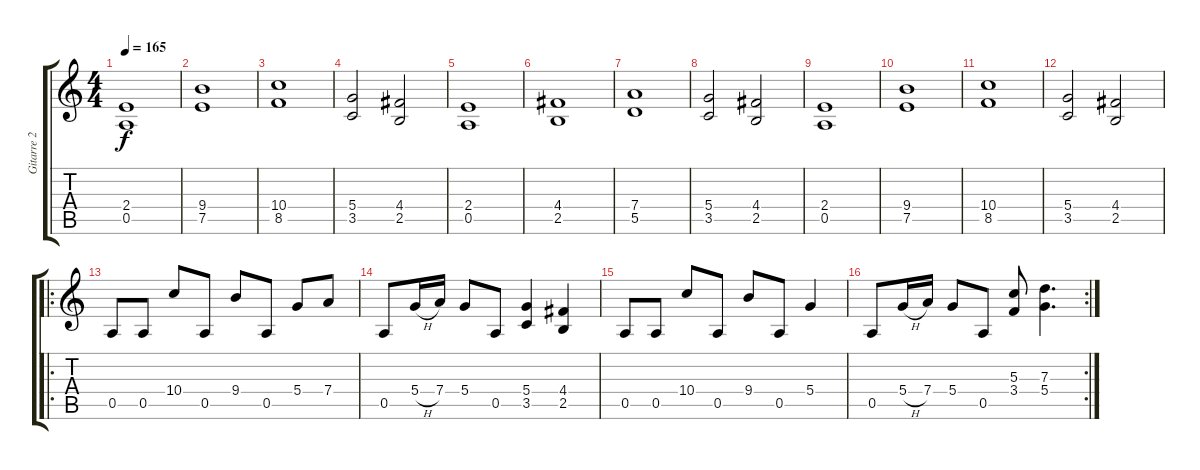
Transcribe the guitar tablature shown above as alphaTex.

\track ("Gitarre 2" "Gitarre 2") {instrument overdrivenguitar}
\staff {score tabs}
\tuning (E4 B3 G3 D3 A2 E2) {hide}
\ts (4 4)
\tempo 165
\clef g2
\ks c
(2.4 0.5).1{dy f} |
(9.4 7.5).1 |
(10.4 8.5).1 |
(5.4 3.5).2 (4.4 2.5).2 |
(2.4 0.5).1 |
(4.4 2.5).1 |
(7.4 5.5).1 |
(5.4 3.5).2 (4.4 2.5).2 |
(2.4 0.5).1 |
(9.4 7.5).1 |
(10.4 8.5).1 |
(5.4 3.5).2 (4.4 2.5).2 |
\ro
0.5.8 0.5.8 10.4.8 0.5.8 9.4.8 0.5.8 5.4.8 7.4.8 |
0.5.8 5.4{h}.16 7.4.16 5.4.8 0.5.8 (5.4 3.5).4 (4.4 2.5).4 |
0.5.8 0.5.8 10.4.8 0.5.8 9.4.8 0.5.8 5.4.4 |
\rc 2
0.5.8 5.4{h}.16 7.4.16 5.4.8 0.5.8 (5.3 3.4).8 (7.3 5.4).4{d}
